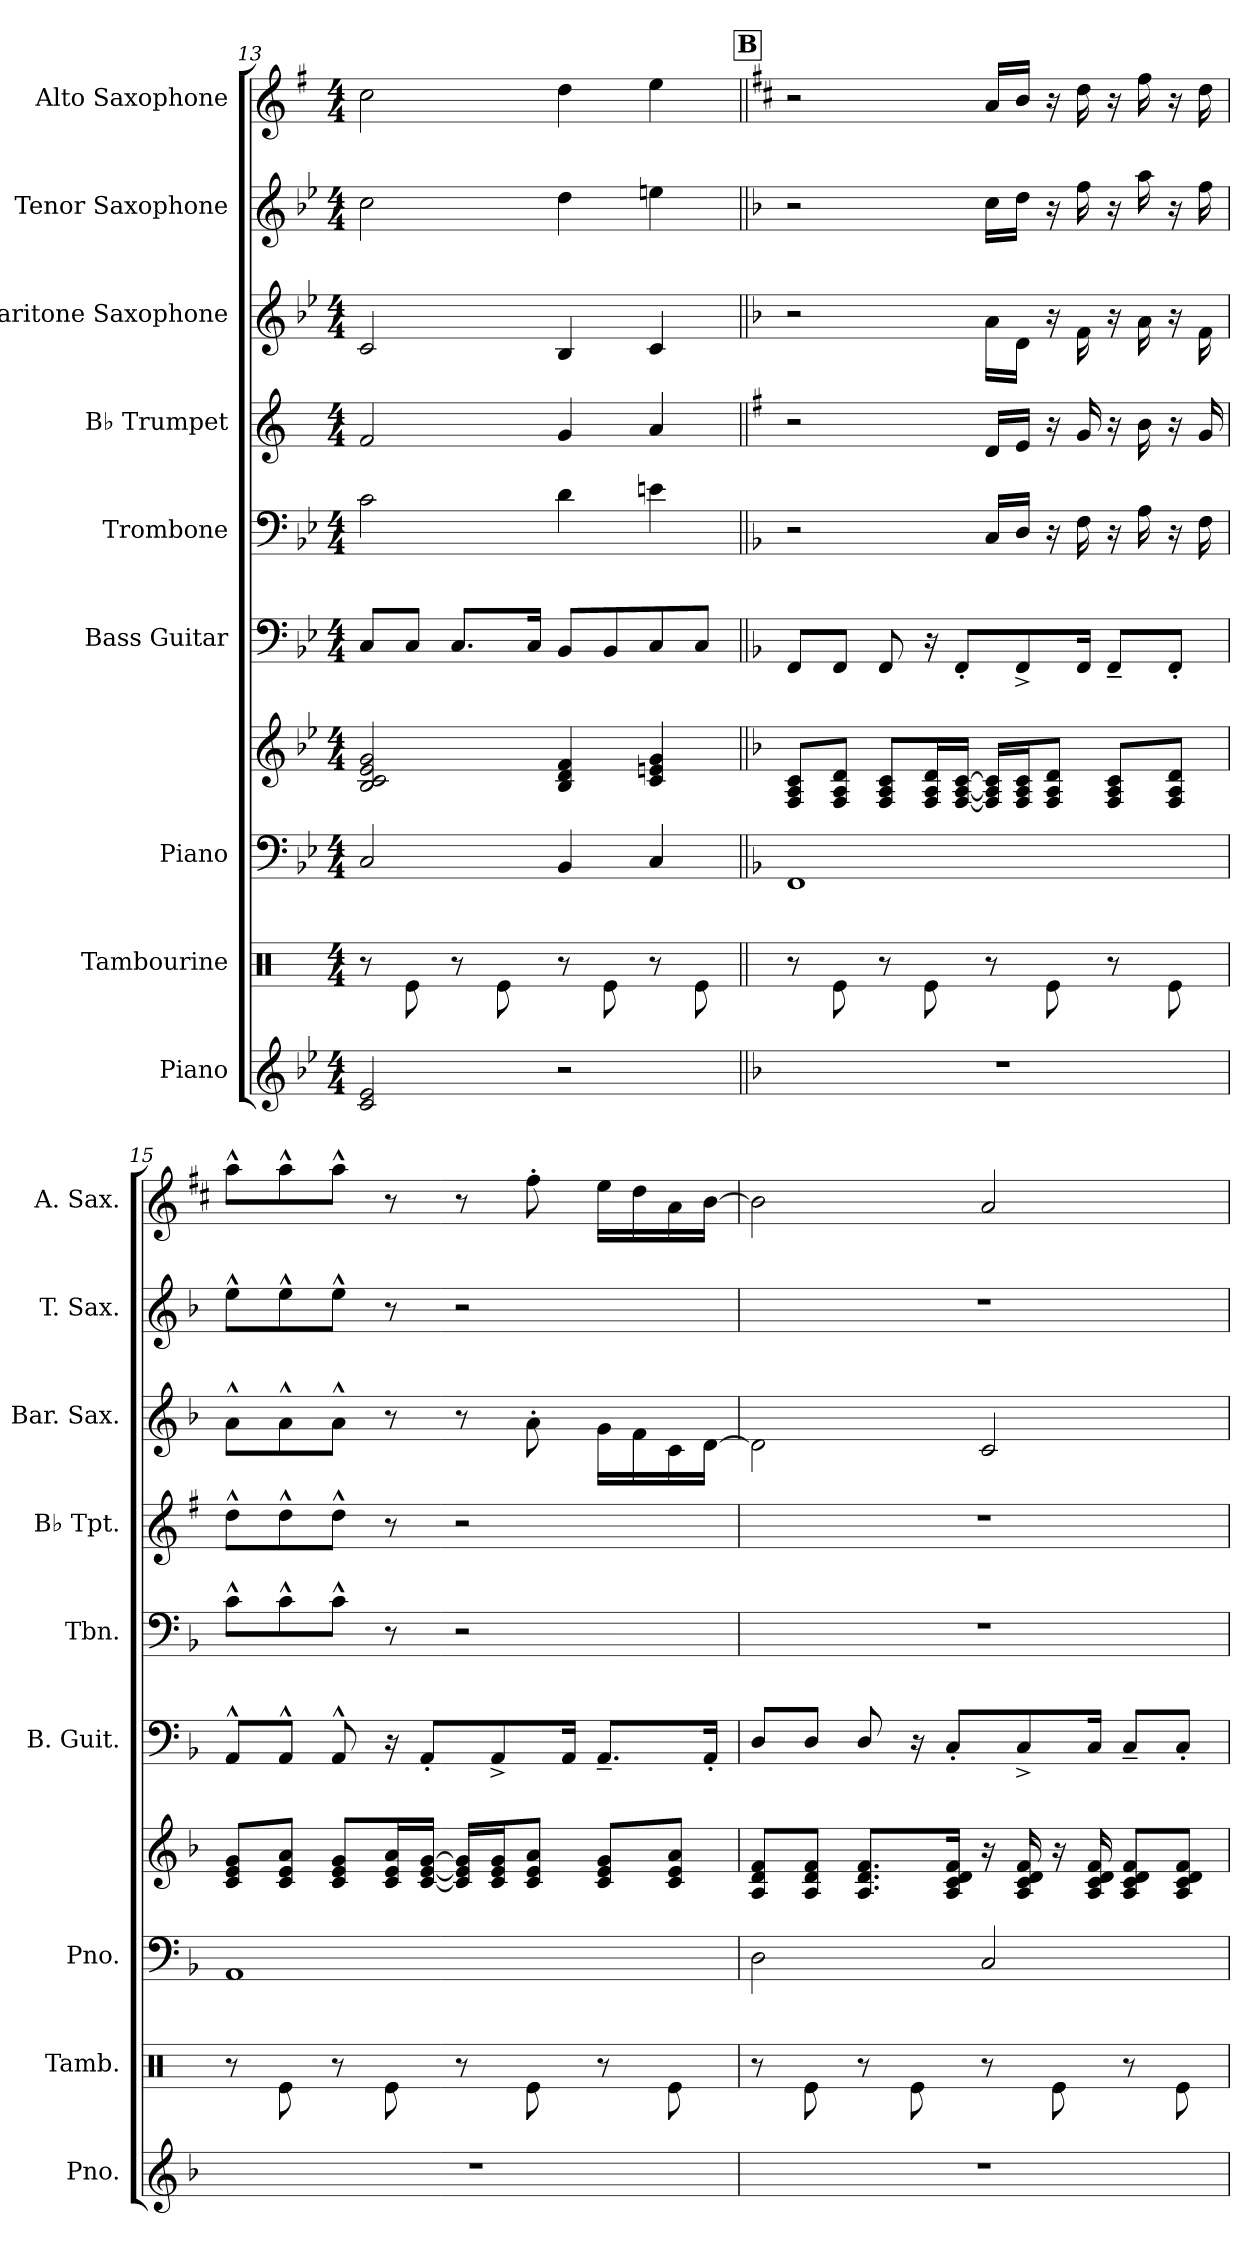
**kern	**kern	**kern	**kern	**kern	**kern	**kern	**kern	**kern	**kern
*part9	*part8	*part7	*part7	*part6	*part5	*part4	*part3	*part2	*part1
*staff10	*staff9	*staff8	*staff7	*staff6	*staff5	*staff4	*staff3	*staff2	*staff1
*I"Piano	*I"Tambourine	*I"Piano	*	*I"Bass Guitar	*I"Trombone	*I"B♭ Trumpet	*I"Baritone Saxophone	*I"Tenor Saxophone	*I"Alto Saxophone
*I'Pno.	*I'Tamb.	*I'Pno.	*	*I'B. Guit.	*I'Tbn.	*I'B♭ Tpt.	*I'Bar. Sax.	*I'T. Sax.	*I'A. Sax.
*clefG2	*clefX	*clefF4	*clefG2	*clefF4	*clefF4	*clefG2	*clefG2	*clefG2	*clefG2
*	*	*	*	*ITrd7c12	*	*ITrd1c2	*ITrd12c21	*ITrd8c14	*ITrd5c9
*k[b-e-]	*k[]	*k[b-e-]	*k[b-e-]	*k[b-e-]	*k[b-e-]	*k[b-e-]	*k[b-e-]	*k[b-e-]	*k[b-e-]
*M4/4	*M4/4	*M4/4	*M4/4	*M4/4	*M4/4	*M4/4	*M4/4	*M4/4	*M4/4
=13	=13	=13	=13	=13	=13	=13	=13	=13	=13
2c/ 2e-/	8r	2C/	2B-/ 2c/ 2e-/ 2g/	8CC/L	2c\	2e-/	2C/	2c\	2e-\
.	8Re\	.	.	8CC/J	.	.	.	.	.
.	8r	.	.	8.CC/L	.	.	.	.	.
.	8Re\	.	.	.	.	.	.	.	.
.	.	.	.	16CC/Jk	.	.	.	.	.
2r	8r	4BB-/	4B-/ 4d/ 4f/	8BBB-/L	4d\	4f/	4BB-/	4d\	4f\
.	8Re\	.	.	8BBB-/	.	.	.	.	.
.	8r	4C/	4c/ 4en/ 4g/	8CC/	4en\	4g/	4C/	4en\	4g\
.	8Re\	.	.	8CC/J	.	.	.	.	.
!!LO:REH:place=s1:a:B:fs=14:t=B
=14||	=14||	=14||	=14||	=14||	=14||	=14||	=14||	=14||	=14||
*k[b-]	*	*k[b-]	*k[b-]	*k[b-]	*k[b-]	*k[b-]	*k[b-]	*k[b-]	*k[b-]
1r	8r	1FF	8F/ 8A/ 8c/L	8FFF/L	2r	2r	2r	2r	2r
.	8Re\	.	8F/ 8A/ 8d/J	8FFF/J	.	.	.	.	.
.	8r	.	8F/ 8A/ 8c/L	8FFF/	.	.	.	.	.
.	8Re\	.	16F/ 16A/ 16d/L	16r	.	.	.	.	.
.	.	.	[16F/ [16A/ [16c/JJ	8FFF'/L	.	.	.	.	.
.	8r	.	16F/] 16A/] 16c/]LL	.	16C/LL	16c/LL	16A\LL	16c\LL	16c/LL
.	.	.	16F/ 16A/ 16c/J	8FFF^/	16D/JJ	16d/JJ	16D\JJ	16d\JJ	16d/JJ
.	8Re\	.	8F/ 8A/ 8d/J	.	16r	16r	16r	16r	16r
.	.	.	.	16FFF/Jk	16F\	16f/	16F\	16f\	16f\
.	8r	.	8F/ 8A/ 8c/L	8FFF~/L	16r	16r	16r	16r	16r
.	.	.	.	.	16A\	16a\	16A\	16a\	16a\
.	8Re\	.	8F/ 8A/ 8d/J	8FFF'/J	16r	16r	16r	16r	16r
.	.	.	.	.	16F\	16f/	16F\	16f\	16f\
!!LO:PB:g=z
=15	=15	=15	=15	=15	=15	=15	=15	=15	=15
1r	8r	1AA	8c/ 8e/ 8g/L	8AAA^^/L	8c^^\L	8cc^^\L	8A^^\L	8e^^\L	8cc^^\L
.	8Re\	.	8c/ 8e/ 8a/J	8AAA^^/J	8c^^\	8cc^^\	8A^^\	8e^^\	8cc^^\
.	8r	.	8c/ 8e/ 8g/L	8AAA^^/	8c^^\J	8cc^^\J	8A^^\J	8e^^\J	8cc^^\J
.	8Re\	.	16c/ 16e/ 16a/L	16r	8r	8r	8r	8r	8r
.	.	.	[16c/ [16e/ [16g/JJ	8AAA'/L	.	.	.	.	.
.	8r	.	16c/] 16e/] 16g/]LL	.	2r	2r	8r	2r	8r
.	.	.	16c/ 16e/ 16g/J	8AAA^/	.	.	.	.	.
.	8Re\	.	8c/ 8e/ 8a/J	.	.	.	8A'\	.	8a'\
.	.	.	.	16AAA/Jk	.	.	.	.	.
.	8r	.	8c/ 8e/ 8g/L	8.AAA~/L	.	.	16G\LL	.	16g\LL
.	.	.	.	.	.	.	16F\	.	16f\
.	8Re\	.	8c/ 8e/ 8a/J	.	.	.	16C\	.	16c\
.	.	.	.	16AAA'/Jk	.	.	[16D\JJ	.	[16d\JJ
=16	=16	=16	=16	=16	=16	=16	=16	=16	=16
1r	8r	2D\	8A/ 8d/ 8f/L	8DD/L	1r	1r	2D\]	1r	2d\]
.	8Re\	.	8A/ 8d/ 8f/J	8DD/J	.	.	.	.	.
.	8r	.	8.A/ 8.d/ 8.f/L	8DD/	.	.	.	.	.
.	8Re\	.	.	16r	.	.	.	.	.
.	.	.	16A/ 16c/ 16d/ 16f/Jk	8CC'/L	.	.	.	.	.
.	8r	2C/	16r	.	.	.	2C/	.	2c/
.	.	.	16A/ 16c/ 16d/ 16f/	8CC^/	.	.	.	.	.
.	8Re\	.	16r	.	.	.	.	.	.
.	.	.	16A/ 16c/ 16d/ 16f/	16CC/Jk	.	.	.	.	.
.	8r	.	8A/ 8c/ 8d/ 8f/L	8CC~/L	.	.	.	.	.
.	8Re\	.	8A/ 8c/ 8d/ 8f/J	8CC'/J	.	.	.	.	.
=	=	=	=	=	=	=	=	=	=
*-	*-	*-	*-	*-	*-	*-	*-	*-	*-
